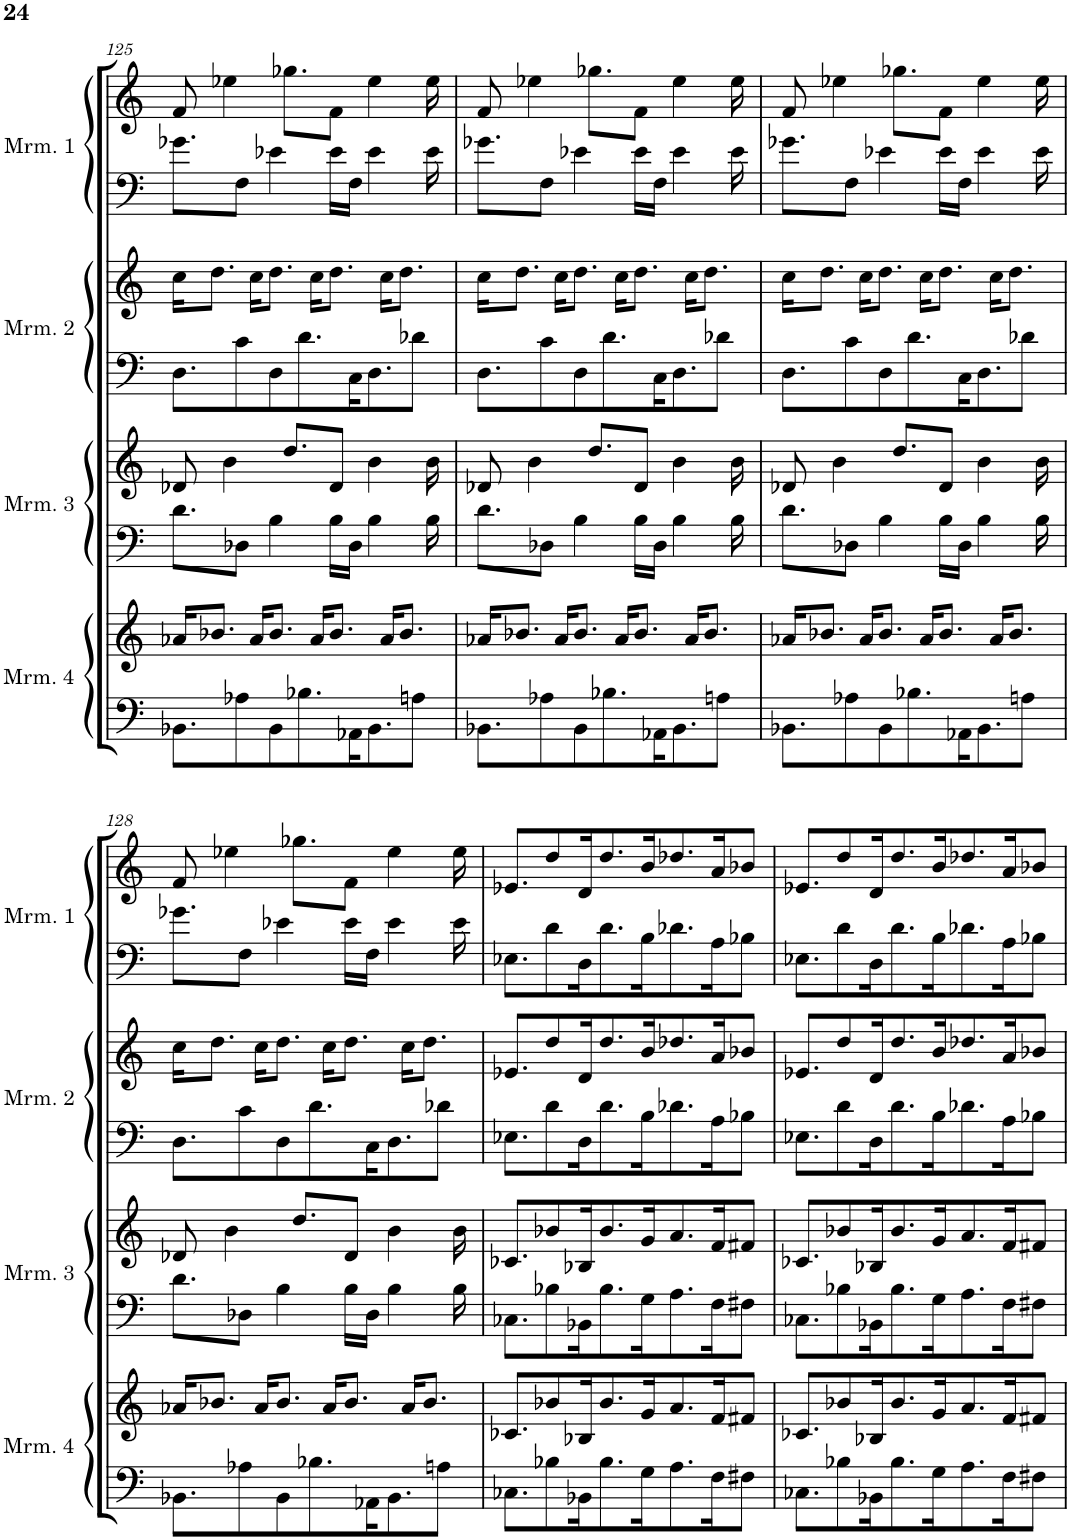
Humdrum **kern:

**kern	**kern	**kern	**kern	**kern	**kern	**kern	**kern
*part8	*part7	*part6	*part5	*part4	*part3	*part2	*part1
*staff8	*staff7	*staff6	*staff5	*staff4	*staff3	*staff2	*staff1
*I"Marimba 4	*I"Marimba 4	*I"Marimba 3	*I"Marimba 3	*I"Marimba 2	*I"Marimba 2	*I"Marimba 1	*I"Marimba 1
*I'Mrm. 4	*I'Mrm. 4	*I'Mrm. 3	*I'Mrm. 3	*I'Mrm. 2	*I'Mrm. 2	*I'Mrm. 1	*I'Mrm. 1
!!LO:PB:g=z
*clefF4	*clefG2	*clefF4	*clefG2	*clefF4	*clefG2	*clefF4	*clefG2
*k[]	*k[]	*k[]	*k[]	*k[]	*k[]	*k[]	*k[]
*M4/4	*M4/4	*M4/4	*M4/4	*M4/4	*M4/4	*M4/4	*M4/4
=125	=125	=125	=125	=125	=125	=125	=125
8.BB-X\L	16a-X/KL	8.d\L	8d-X/	8.D\L	16cc\KL	8.g-X\L	8f/
.	8.b-X/J	.	.	.	8.dd\J	.	.
.	.	.	4b\	.	.	.	4ee-X\
8A-X\	.	8D-X\J	.	8c\	.	8F\J	.
.	16a-/KL	.	.	.	16cc\KL	.	.
8BB-\	8.b-/J	4B\	.	8D\	8.dd\J	4e-X\	.
.	.	.	8.dd/L	.	.	.	8.gg-X\L
8.B-X\	.	.	.	8.d\	.	.	.
.	16a-/KL	.	.	.	16cc\KL	.	.
.	8.b-/J	16B\LL	8d-/J	.	8.dd\J	16e-\LL	8f\J
16AA-X\K	.	16D-\JJ	.	16C\K	.	16F\JJ	.
8.BB-\	.	4B\	4b\	8.D\	.	4e-\	4ee-\
.	16a-/KL	.	.	.	16cc\KL	.	.
.	8.b-/J	.	.	.	8.dd\J	.	.
8An\J	.	.	.	8d-X\J	.	.	.
.	.	16B\	16b\	.	.	16e-\	16ee-\
=126	=126	=126	=126	=126	=126	=126	=126
8.BB-X\L	16a-X/KL	8.d\L	8d-X/	8.D\L	16cc\KL	8.g-X\L	8f/
.	8.b-X/J	.	.	.	8.dd\J	.	.
.	.	.	4b\	.	.	.	4ee-X\
8A-X\	.	8D-X\J	.	8c\	.	8F\J	.
.	16a-/KL	.	.	.	16cc\KL	.	.
8BB-\	8.b-/J	4B\	.	8D\	8.dd\J	4e-X\	.
.	.	.	8.dd/L	.	.	.	8.gg-X\L
8.B-X\	.	.	.	8.d\	.	.	.
.	16a-/KL	.	.	.	16cc\KL	.	.
.	8.b-/J	16B\LL	8d-/J	.	8.dd\J	16e-\LL	8f\J
16AA-X\K	.	16D-\JJ	.	16C\K	.	16F\JJ	.
8.BB-\	.	4B\	4b\	8.D\	.	4e-\	4ee-\
.	16a-/KL	.	.	.	16cc\KL	.	.
.	8.b-/J	.	.	.	8.dd\J	.	.
8An\J	.	.	.	8d-X\J	.	.	.
.	.	16B\	16b\	.	.	16e-\	16ee-\
=127	=127	=127	=127	=127	=127	=127	=127
8.BB-X\L	16a-X/KL	8.d\L	8d-X/	8.D\L	16cc\KL	8.g-X\L	8f/
.	8.b-X/J	.	.	.	8.dd\J	.	.
.	.	.	4b\	.	.	.	4ee-X\
8A-X\	.	8D-X\J	.	8c\	.	8F\J	.
.	16a-/KL	.	.	.	16cc\KL	.	.
8BB-\	8.b-/J	4B\	.	8D\	8.dd\J	4e-X\	.
.	.	.	8.dd/L	.	.	.	8.gg-X\L
8.B-X\	.	.	.	8.d\	.	.	.
.	16a-/KL	.	.	.	16cc\KL	.	.
.	8.b-/J	16B\LL	8d-/J	.	8.dd\J	16e-\LL	8f\J
16AA-X\K	.	16D-\JJ	.	16C\K	.	16F\JJ	.
8.BB-\	.	4B\	4b\	8.D\	.	4e-\	4ee-\
.	16a-/KL	.	.	.	16cc\KL	.	.
.	8.b-/J	.	.	.	8.dd\J	.	.
8An\J	.	.	.	8d-X\J	.	.	.
.	.	16B\	16b\	.	.	16e-\	16ee-\
!!LO:LB:g=z
=128	=128	=128	=128	=128	=128	=128	=128
8.BB-X\L	16a-X/KL	8.d\L	8d-X/	8.D\L	16cc\KL	8.g-X\L	8f/
.	8.b-X/J	.	.	.	8.dd\J	.	.
.	.	.	4b\	.	.	.	4ee-X\
8A-X\	.	8D-X\J	.	8c\	.	8F\J	.
.	16a-/KL	.	.	.	16cc\KL	.	.
8BB-\	8.b-/J	4B\	.	8D\	8.dd\J	4e-X\	.
.	.	.	8.dd/L	.	.	.	8.gg-X\L
8.B-X\	.	.	.	8.d\	.	.	.
.	16a-/KL	.	.	.	16cc\KL	.	.
.	8.b-/J	16B\LL	8d-/J	.	8.dd\J	16e-\LL	8f\J
16AA-X\K	.	16D-\JJ	.	16C\K	.	16F\JJ	.
8.BB-\	.	4B\	4b\	8.D\	.	4e-\	4ee-\
.	16a-/KL	.	.	.	16cc\KL	.	.
.	8.b-/J	.	.	.	8.dd\J	.	.
8An\J	.	.	.	8d-X\J	.	.	.
.	.	16B\	16b\	.	.	16e-\	16ee-\
=129	=129	=129	=129	=129	=129	=129	=129
8.C-X\L	8.c-X/L	8.C-X\L	8.c-X/L	8.E-X\L	8.e-X/L	8.E-X\L	8.e-X/L
8B-X\	8b-X/	8B-X\	8b-X/	8d\	8dd/	8d\	8dd/
16BB-X\K	16B-X/K	16BB-X\K	16B-X/K	16D\K	16d/K	16D\K	16d/K
8.B-\	8.b-/	8.B-\	8.b-/	8.d\	8.dd/	8.d\	8.dd/
16G\K	16g/K	16G\K	16g/K	16B\K	16b/K	16B\K	16b/K
8.A\	8.a/	8.A\	8.a/	8.d-X\	8.dd-X/	8.d-X\	8.dd-X/
16F\K	16f/K	16F\K	16f/K	16A\K	16a/K	16A\K	16a/K
8F#X\J	8f#X/J	8F#X\J	8f#X/J	8B-X\J	8b-X/J	8B-X\J	8b-X/J
=130	=130	=130	=130	=130	=130	=130	=130
8.C-X\L	8.c-X/L	8.C-X\L	8.c-X/L	8.E-X\L	8.e-X/L	8.E-X\L	8.e-X/L
8B-X\	8b-X/	8B-X\	8b-X/	8d\	8dd/	8d\	8dd/
16BB-X\K	16B-X/K	16BB-X\K	16B-X/K	16D\K	16d/K	16D\K	16d/K
8.B-\	8.b-/	8.B-\	8.b-/	8.d\	8.dd/	8.d\	8.dd/
16G\K	16g/K	16G\K	16g/K	16B\K	16b/K	16B\K	16b/K
8.A\	8.a/	8.A\	8.a/	8.d-X\	8.dd-X/	8.d-X\	8.dd-X/
16F\K	16f/K	16F\K	16f/K	16A\K	16a/K	16A\K	16a/K
8F#X\J	8f#X/J	8F#X\J	8f#X/J	8B-X\J	8b-X/J	8B-X\J	8b-X/J
=	=	=	=	=	=	=	=
*-	*-	*-	*-	*-	*-	*-	*-
